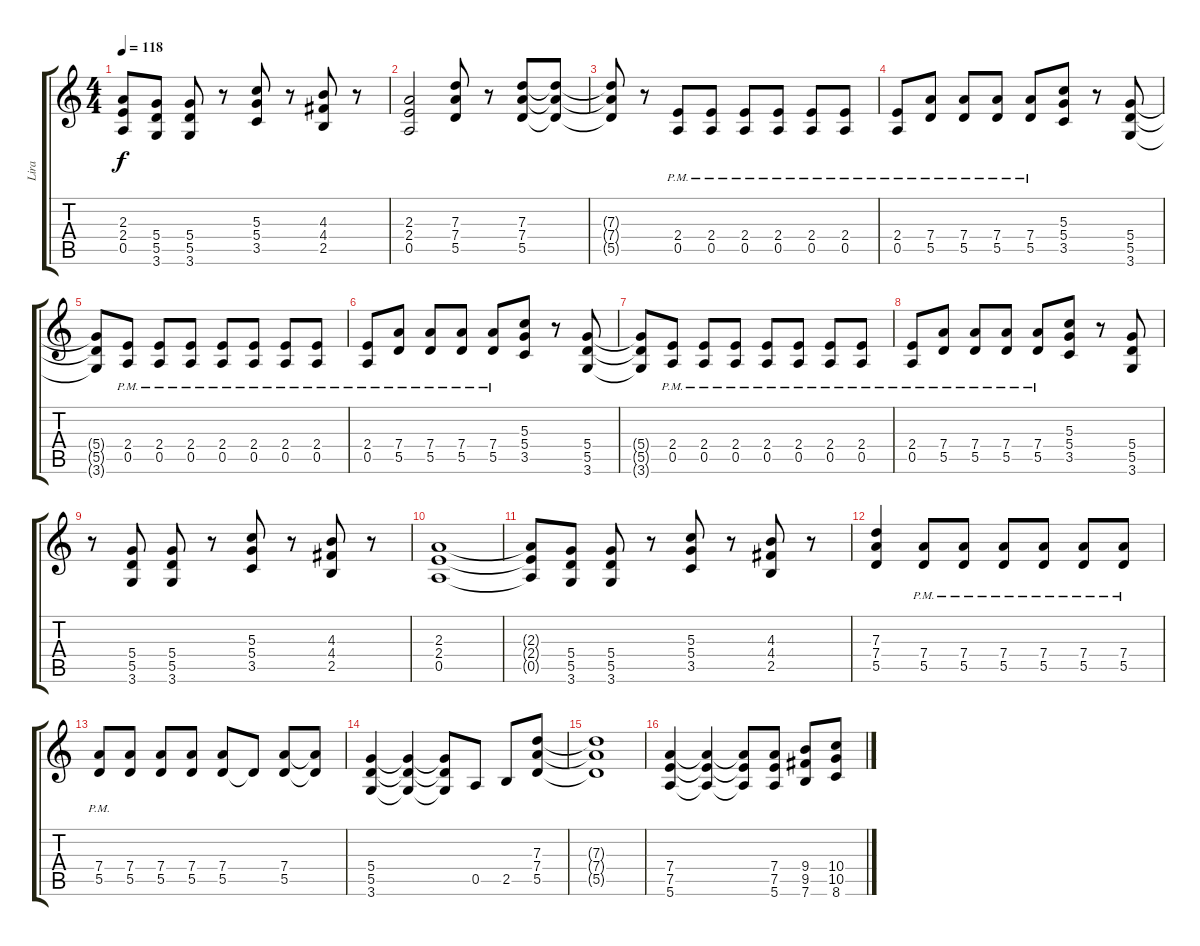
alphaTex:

\track ("Lira" "Lira") {instrument distortionguitar}
\staff {score tabs}
\tuning (E4 B3 G3 D3 A2 E2) {hide}
\ts (4 4)
\tempo 118
\clef g2
\ks c
(2.3{t} 2.4{t} 0.5{t}).8{dy f} (5.4 5.5 3.6).8 (5.4 5.5 3.6).8 r.8 (5.3 5.4 3.5).8 r.8 (4.3 4.4 2.5).8 r.8 |
(2.3 2.4 0.5).2 (7.3 7.4 5.5).8 r.8 (7.3 7.4 5.5).8 (7.3{t} 7.4{t} 5.5{t}).8 |
(7.3{t} 7.4{t} 5.5{t}).8 r.8 (2.4{pm} 0.5{pm}).8 (2.4{pm} 0.5{pm}).8 (2.4{pm} 0.5{pm}).8 (2.4{pm} 0.5{pm}).8 (2.4{pm} 0.5{pm}).8 (2.4{pm} 0.5{pm}).8 |
(2.4{pm} 0.5{pm}).8 (7.4{pm} 5.5{pm}).8 (7.4{pm} 5.5{pm}).8 (7.4{pm} 5.5{pm}).8 (7.4{pm} 5.5{pm}).8 (5.3 5.4 3.5).8 r.8 (5.4 5.5 3.6).8 |
(5.4{t} 5.5{t} 3.6{t}).8 (2.4{pm} 0.5{pm}).8 (2.4{pm} 0.5{pm}).8 (2.4{pm} 0.5{pm}).8 (2.4{pm} 0.5{pm}).8 (2.4{pm} 0.5{pm}).8 (2.4{pm} 0.5{pm}).8 (2.4{pm} 0.5{pm}).8 |
(2.4{pm} 0.5{pm}).8 (7.4{pm} 5.5{pm}).8 (7.4{pm} 5.5{pm}).8 (7.4{pm} 5.5{pm}).8 (7.4{pm} 5.5{pm}).8 (5.3 5.4 3.5).8 r.8 (5.4 5.5 3.6).8 |
(5.4{t} 5.5{t} 3.6{t}).8 (2.4{pm} 0.5{pm}).8 (2.4{pm} 0.5{pm}).8 (2.4{pm} 0.5{pm}).8 (2.4{pm} 0.5{pm}).8 (2.4{pm} 0.5{pm}).8 (2.4{pm} 0.5{pm}).8 (2.4{pm} 0.5{pm}).8 |
(2.4{pm} 0.5{pm}).8 (7.4{pm} 5.5{pm}).8 (7.4{pm} 5.5{pm}).8 (7.4{pm} 5.5{pm}).8 (7.4{pm} 5.5{pm}).8 (5.3 5.4 3.5).8 r.8 (5.4 5.5 3.6).8 |
r.8 (5.4 5.5 3.6).8 (5.4 5.5 3.6).8 r.8 (5.3 5.4 3.5).8 r.8 (4.3 4.4 2.5).8 r.8 |
(2.3 2.4 0.5).1 |
(2.3{t} 2.4{t} 0.5{t}).8 (5.4 5.5 3.6).8 (5.4 5.5 3.6).8 r.8 (5.3 5.4 3.5).8 r.8 (4.3 4.4 2.5).8 r.8 |
(7.3 7.4 5.5).4 (7.4{pm} 5.5{pm}).8 (7.4{pm} 5.5{pm}).8 (7.4{pm} 5.5{pm}).8 (7.4{pm} 5.5{pm}).8 (7.4{pm} 5.5{pm}).8 (7.4{pm} 5.5{pm}).8 |
(7.4 5.5{pm}).8 (7.4 5.5).8 (7.4 5.5).8 (7.4 5.5).8 (7.4 5.5).8 5.5{t}.8 (7.4 5.5).8 (7.4{t} 5.5{t}).8 |
(5.4 5.5 3.6).4 (5.4{t} 5.5{t} 3.6{t}).4 (5.4{t} 5.5{t} 3.6{t}).8 0.5.8 2.5.8 (7.3 7.4 5.5).8 |
(7.3{t} 7.4{t} 5.5{t}).1 |
(7.4 7.5 5.6).4 (7.4{t} 7.5{t} 5.6{t}).4 (7.4{t} 7.5{t} 5.6{t}).8 (7.4 7.5 5.6).8 (9.4 9.5 7.6).8 (10.4 10.5 8.6).8
